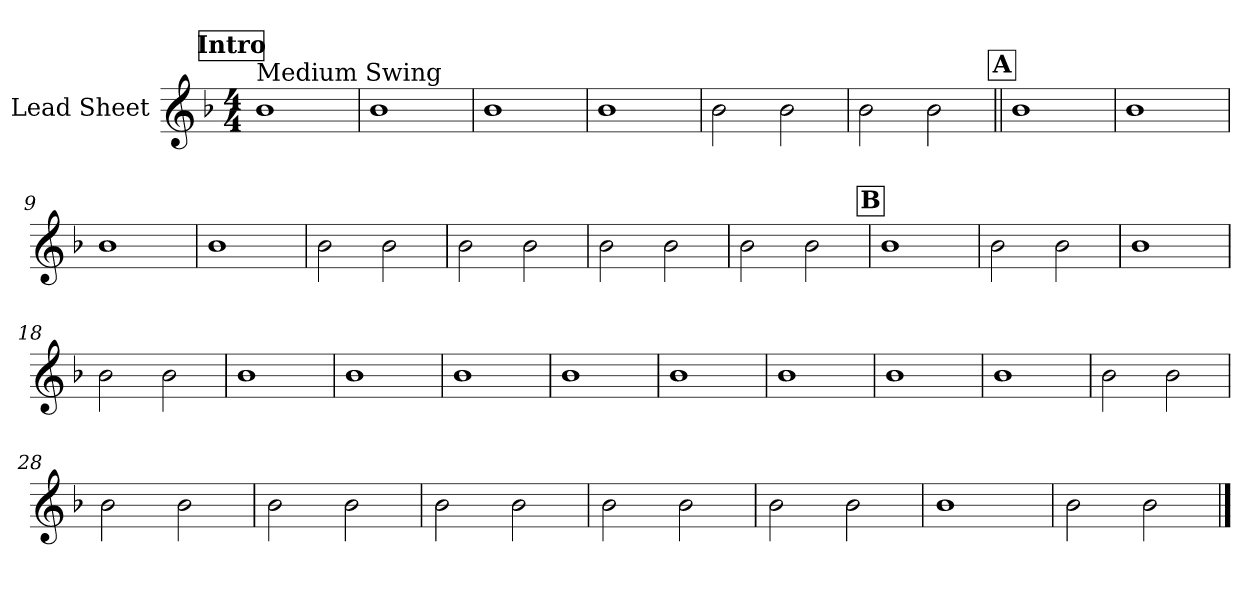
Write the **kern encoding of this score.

**kern
*part1
*staff1
*I"Lead Sheet
*clefG2
*k[b-]
*F:
*M4/4
!!LO:REH:place=s1:a:fs=14:t=Intro
=1
!LO:TX:a:t=Medium Swing
1b-
=2
1b-
=3
1b-
=4
1b-
!!LO:LB:g=z
=5
2b-\
2b-\
=6
2b-\
2b-\
!!LO:REH:place=s1:a:fs=14:t=A
=7||
1b-
=8
1b-
!!LO:LB:g=z
=9
1b-
=10
1b-
=11
2b-\
2b-\
=12
2b-\
2b-\
!!LO:LB:g=z
=13
2b-\
2b-\
=14
2b-\
2b-\
!!LO:REH:place=s1:a:fs=14:t=B
=15
1b-
=16
2b-\
2b-\
!!LO:LB:g=z
=17
1b-
=18
2b-\
2b-\
=19
1b-
=20
1b-
!!LO:LB:g=z
=21
1b-
=22
1b-
=23
1b-
=24
1b-
!!LO:LB:g=z
=25
1b-
=26
1b-
=27
2b-\
2b-\
=28
2b-\
2b-\
!!LO:LB:g=z
=29
2b-\
2b-\
=30
2b-\
2b-\
=31
2b-\
2b-\
=32
2b-\
2b-\
!!LO:LB:g=z
=33
1b-
=34
2b-\
2b-\
==
*-
